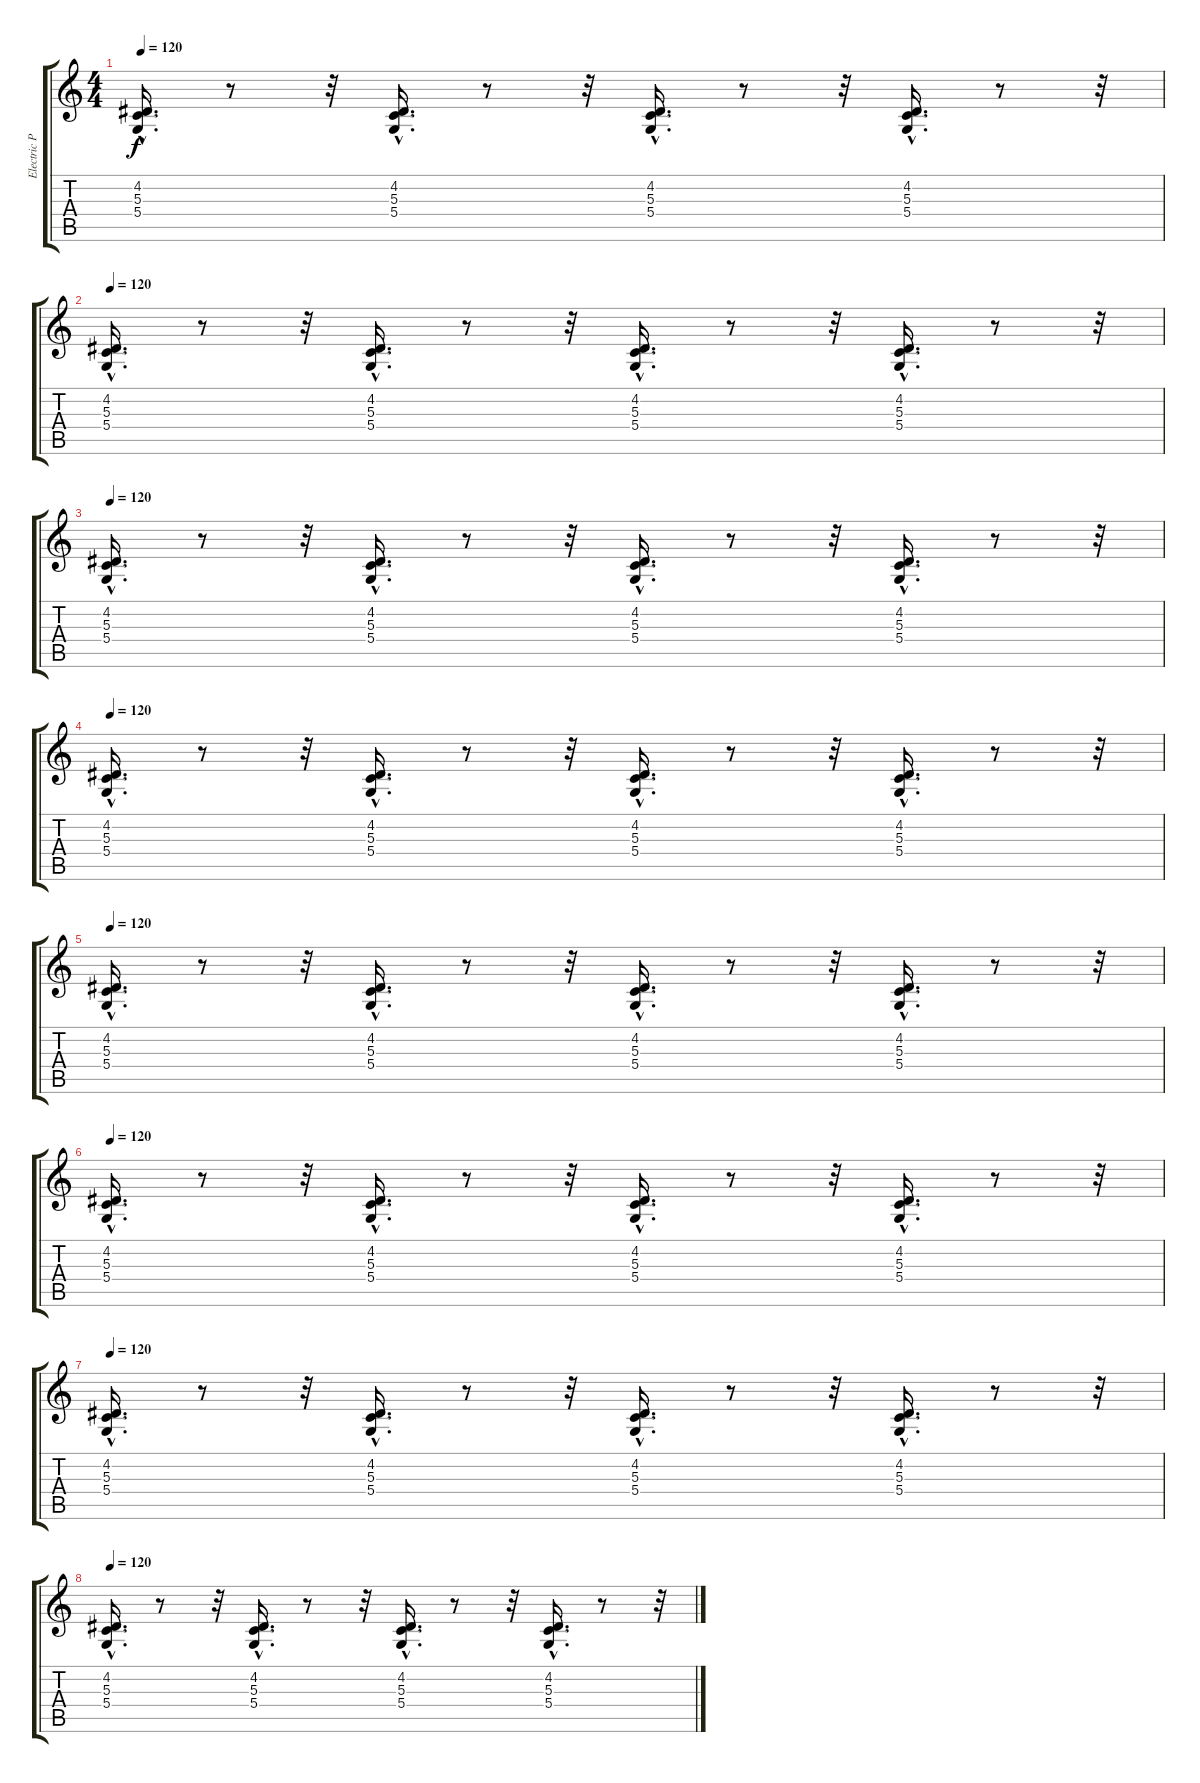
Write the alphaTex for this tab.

\track ("Electric Piano 1" "Electric P") {instrument electricpiano1}
\staff {score tabs}
\tuning (E4 B3 G3 D3 A2 E2) {hide}
\ts (4 4)
\tempo 120
\clef g2
\ks c
(4.2{hac} 5.3{hac} 5.4{hac}).16{d dy f} r.8 r.32 (4.2{hac} 5.3{hac} 5.4{hac}).16{d} r.8 r.32 (4.2{hac} 5.3{hac} 5.4{hac}).16{d} r.8 r.32 (4.2{hac} 5.3{hac} 5.4{hac}).16{d} r.8 r.32 |
\tempo 120
(4.2{hac} 5.3{hac} 5.4{hac}).16{d} r.8 r.32 (4.2{hac} 5.3{hac} 5.4{hac}).16{d} r.8 r.32 (4.2{hac} 5.3{hac} 5.4{hac}).16{d} r.8 r.32 (4.2{hac} 5.3{hac} 5.4{hac}).16{d} r.8 r.32 |
\tempo 120
(4.2{hac} 5.3{hac} 5.4{hac}).16{d} r.8 r.32 (4.2{hac} 5.3{hac} 5.4{hac}).16{d} r.8 r.32 (4.2{hac} 5.3{hac} 5.4{hac}).16{d} r.8 r.32 (4.2{hac} 5.3{hac} 5.4{hac}).16{d} r.8 r.32 |
\tempo 120
(4.2{hac} 5.3{hac} 5.4{hac}).16{d} r.8 r.32 (4.2{hac} 5.3{hac} 5.4{hac}).16{d} r.8 r.32 (4.2{hac} 5.3{hac} 5.4{hac}).16{d} r.8 r.32 (4.2{hac} 5.3{hac} 5.4{hac}).16{d} r.8 r.32 |
\tempo 120
(4.2{hac} 5.3{hac} 5.4{hac}).16{d} r.8 r.32 (4.2{hac} 5.3{hac} 5.4{hac}).16{d} r.8 r.32 (4.2{hac} 5.3{hac} 5.4{hac}).16{d} r.8 r.32 (4.2{hac} 5.3{hac} 5.4{hac}).16{d} r.8 r.32 |
\tempo 120
(4.2{hac} 5.3{hac} 5.4{hac}).16{d} r.8 r.32 (4.2{hac} 5.3{hac} 5.4{hac}).16{d} r.8 r.32 (4.2{hac} 5.3{hac} 5.4{hac}).16{d} r.8 r.32 (4.2{hac} 5.3{hac} 5.4{hac}).16{d} r.8 r.32 |
\tempo 120
(4.2{hac} 5.3{hac} 5.4{hac}).16{d} r.8 r.32 (4.2{hac} 5.3{hac} 5.4{hac}).16{d} r.8 r.32 (4.2{hac} 5.3{hac} 5.4{hac}).16{d} r.8 r.32 (4.2{hac} 5.3{hac} 5.4{hac}).16{d} r.8 r.32 |
\tempo 120
(4.2{hac} 5.3{hac} 5.4{hac}).16{d} r.8 r.32 (4.2{hac} 5.3{hac} 5.4{hac}).16{d} r.8 r.32 (4.2{hac} 5.3{hac} 5.4{hac}).16{d} r.8 r.32 (4.2{hac} 5.3{hac} 5.4{hac}).16{d} r.8 r.32
